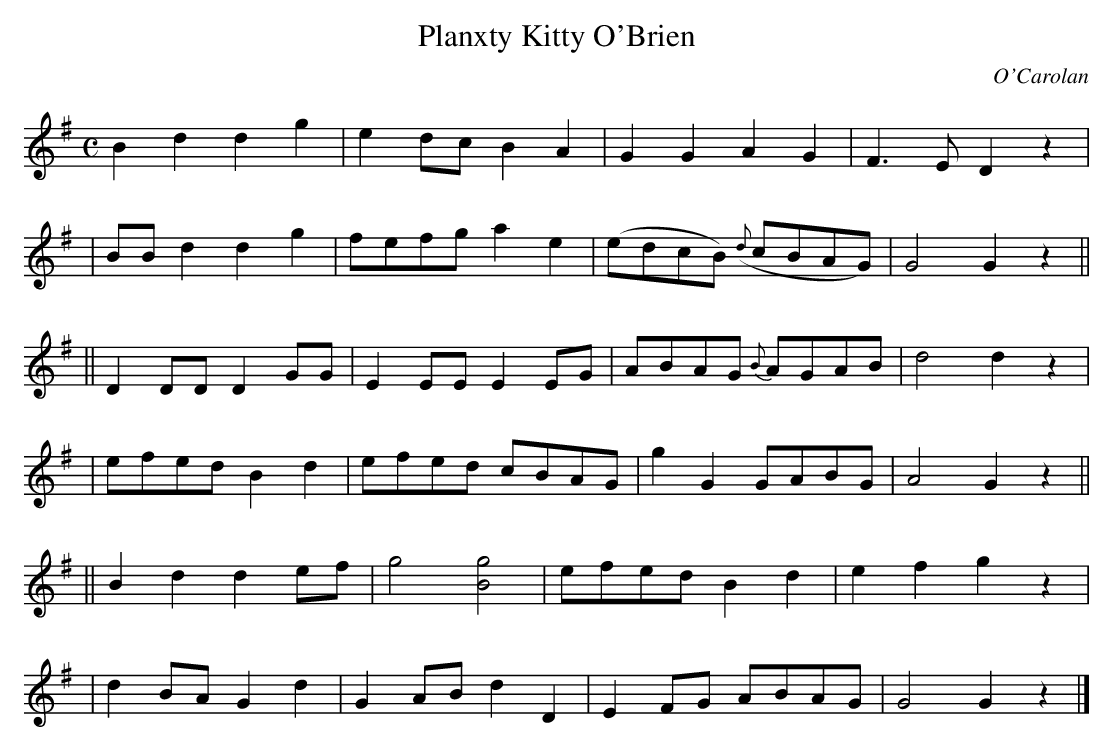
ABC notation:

X:1
T: Planxty Kitty O'Brien
C: O'Carolan
M: C
L: 1/8
K: G
B2d2 d2g2 | e2dc B2A2 | G2G2 A2G2 | F3E D2z2 |
| BBd2 d2g2 | fefg a2e2 | (edcB) ({d}cBAG) | G4 G2z2 ||
|| D2DD D2GG | E2EE E2EG | ABAG {B}AGAB | d4 d2z2 |
| efed B2d2 | efed cBAG | g2G2 GABG | A4 G2z2 ||
|| B2d2 d2ef | g4 [g4B4] | efed B2d2 | e2f2 g2z2 |
| d2BA G2d2 | G2AB d2D2 | E2 FG ABAG | G4 G2z2 |]
